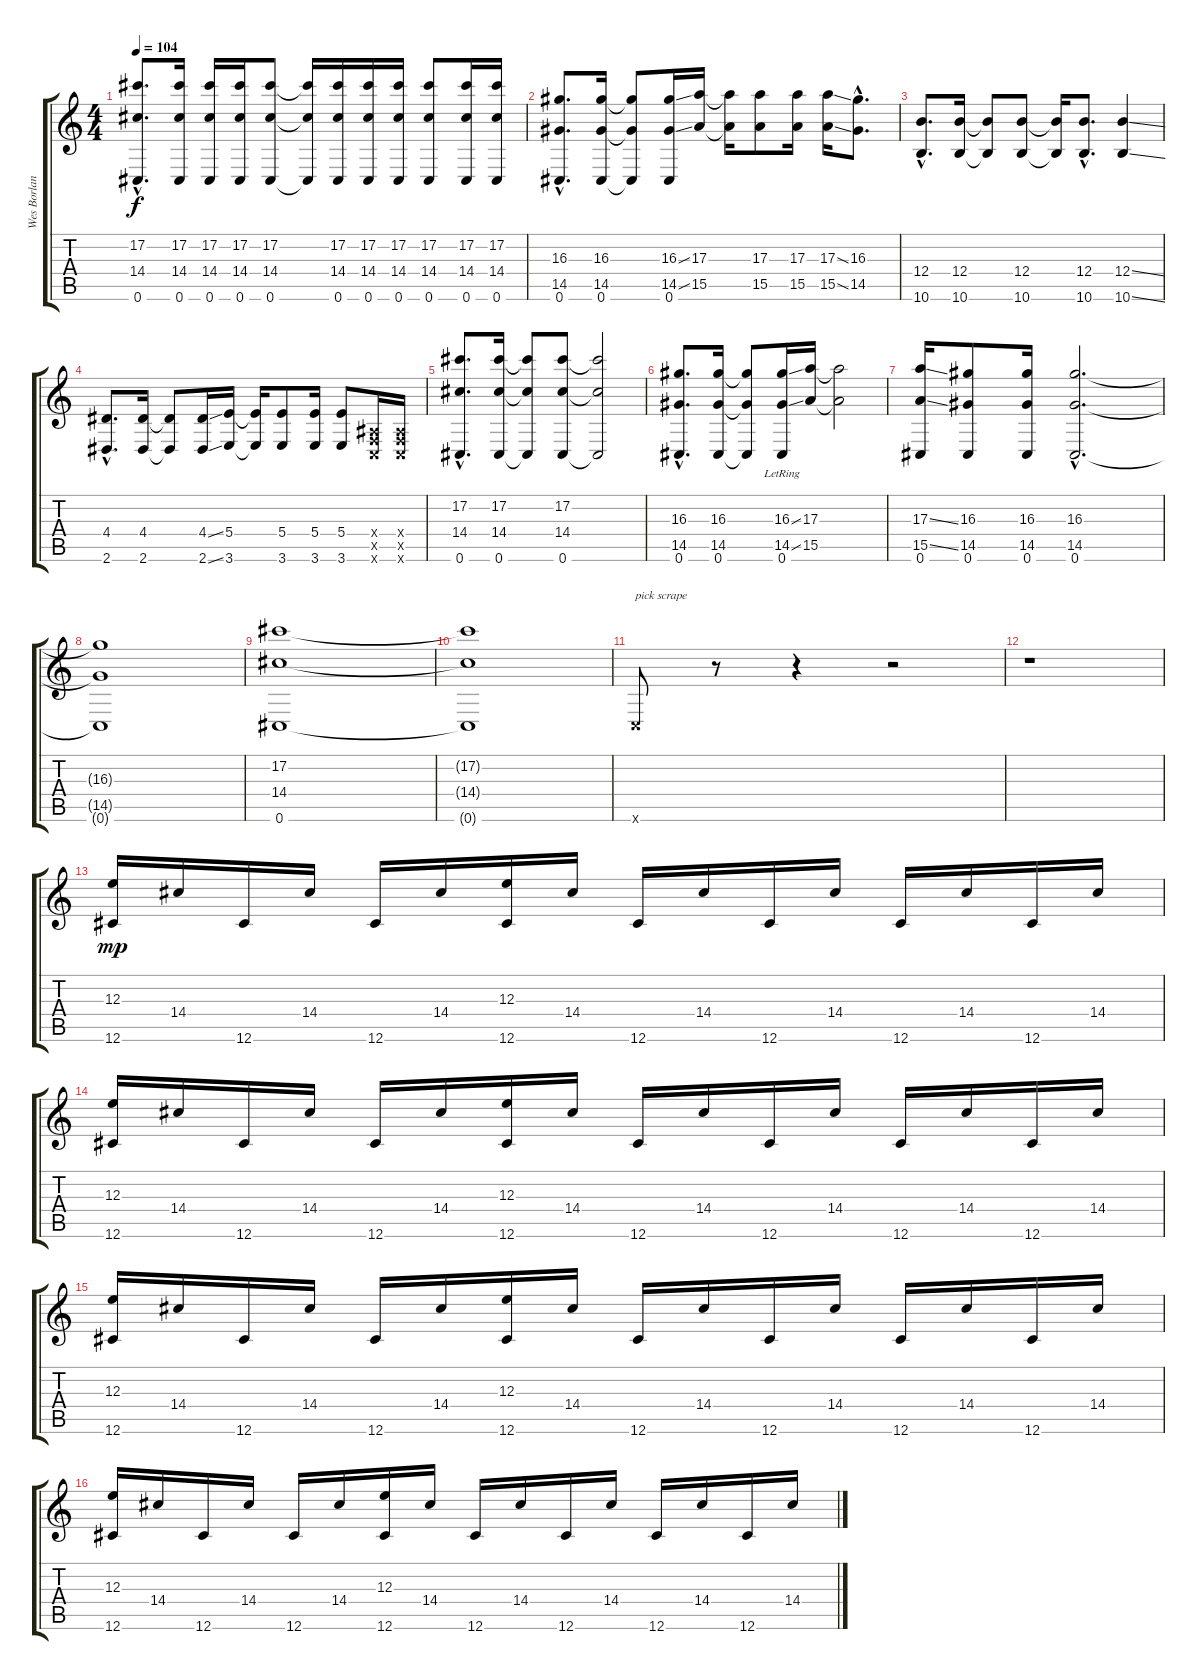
\track ("Wes Borland (Guitar)" "Wes Borlan") {instrument electricguitarclean}
\staff {score tabs}
\tuning (Db4 Ab3 E3 B2 Gb2 Db2) {hide}
\ts (4 4)
\tempo 104
\clef g2
\ks c
(17.2{hac} 14.4{hac} 0.6{hac}).8{d dy f} (17.2 14.4 0.6).16 (17.2 14.4 0.6).16 (17.2 14.4 0.6).16 (17.2 14.4 0.6).8 (17.2{t} 14.4{t} 0.6{t}).16 (17.2 14.4 0.6).16 (17.2 14.4 0.6).16 (17.2 14.4 0.6).16 (17.2 14.4 0.6).8 (17.2 14.4 0.6).16 (17.2 14.4 0.6).16 |
(16.3{hac} 14.5{hac} 0.6{hac}).8{d} (16.3 14.5 0.6).16 (16.3{t} 14.5{t} 0.6{t}).8 (16.3{ss} 14.5{ss} 0.6).16 (17.3 15.5).16 (17.3{t} 15.5{t}).16 (17.3 15.5).8 (17.3 15.5).16 (17.3{ss} 15.5{ss}).16 (16.3{hac} 14.5{hac}).8{d} |
(12.4{hac} 10.6{hac}).8{d} (12.4 10.6).16 (12.4{t} 10.6{t}).8 (12.4 10.6).8 (12.4{t} 10.6{t}).16 (12.4{hac} 10.6{hac}).8{d} (12.4{ss} 10.6{ss}).4 |
(4.4{hac} 2.6{hac}).8{d} (4.4 2.6).16 (4.4{t} 2.6{t}).8 (4.4{ss} 2.6{ss}).16 (5.4 3.6).16 (5.4{t} 3.6{t}).16 (5.4 3.6).8 (5.4 3.6).16 (5.4 3.6).8 (-1.4{x} -1.5{x} -1.6{x}).16 (-1.4{x} -1.5{x} -1.6{x}).16 |
(17.2{hac} 14.4{hac} 0.6{hac}).8{d} (17.2 14.4 0.6).16 (17.2{t} 14.4{t} 0.6{t}).8 (17.2 14.4 0.6).8 (17.2{t} 14.4{t} 0.6{t}).2 |
(16.3{hac} 14.5{hac} 0.6{hac}).8{d} (16.3 14.5 0.6).16 (16.3{t} 14.5{t} 0.6{t}).8 (16.3{ss} 14.5{ss} 0.6{lr}).16 (17.3 15.5).16 (17.3{t} 15.5{t}).2 |
(17.3{ss} 15.5{ss} 0.6).16 (16.3 14.5 0.6).8 (16.3 14.5 0.6).16 (16.3{hac} 14.5{hac} 0.6{hac}).2{d} |
(16.3{t} 14.5{t} 0.6{t}).1 |
(17.2 14.4 0.6).1 |
(17.2{t} 14.4{t} 0.6{t}).1 |
-1.6{x}.8{txt "pick scrape"} r.8 r.4 r.2 |
r.1 |
(12.3 12.6).16{dy mp instrument electricguitarclean} 14.4.16 12.6.16 14.4.16 12.6.16 14.4.16 (12.3 12.6).16 14.4.16 12.6.16 14.4.16 12.6.16 14.4.16 12.6.16 14.4.16 12.6.16 14.4.16 |
(12.3 12.6).16 14.4.16 12.6.16 14.4.16 12.6.16 14.4.16 (12.3 12.6).16 14.4.16 12.6.16 14.4.16 12.6.16 14.4.16 12.6.16 14.4.16 12.6.16 14.4.16 |
(12.3 12.6).16 14.4.16 12.6.16 14.4.16 12.6.16 14.4.16 (12.3 12.6).16 14.4.16 12.6.16 14.4.16 12.6.16 14.4.16 12.6.16 14.4.16 12.6.16 14.4.16 |
(12.3 12.6).16 14.4.16 12.6.16 14.4.16 12.6.16 14.4.16 (12.3 12.6).16 14.4.16 12.6.16 14.4.16 12.6.16 14.4.16 12.6.16 14.4.16 12.6.16 14.4.16
